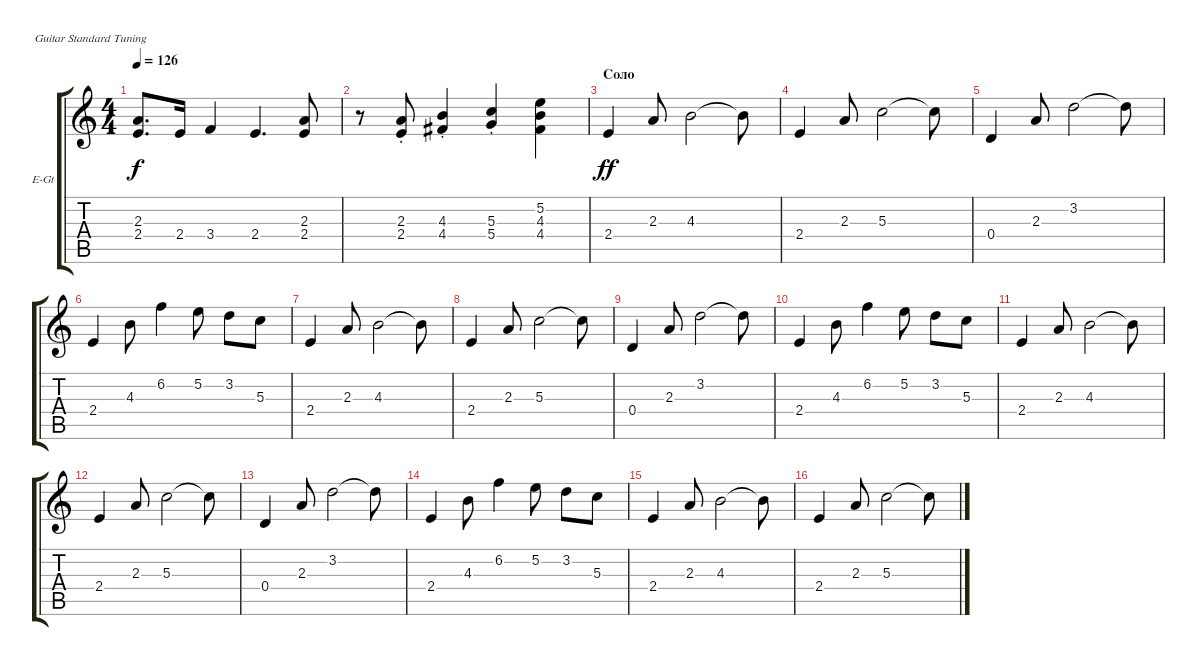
\defaultSystemsLayout 4
\bracketExtendMode groupsimilarinstruments
\firstSystemTrackNameOrientation horizontal
\otherSystemsTrackNameOrientation horizontal
\track ("Г. Каспарян" "E-Gt") {instrument overdrivenguitar}
\staff {score tabs}
\tuning (E4 B3 G3 D3 A2 E2)
\ts (4 4)
\tempo 126
\clef g2
\ks c
(2.4 2.3).8{d dy f} 2.4.16 3.4.4 2.4.4{d} (2.4 2.3).8 |
r.8 (2.4{st} 2.3{st}).8 (4.4{st} 4.3{st}).4 (5.4{st} 5.3{st}).4 (4.3 5.2 4.4).4 |
\section ("" "Соло")
2.4.4{dy ff} 2.3.8 4.3.2 4.3{t}.8 |
2.4.4 2.3.8 5.3.2 5.3{t}.8 |
0.4.4 2.3.8 3.2.2 3.2{t}.8 |
2.4.4 4.3.8 6.2.4 5.2.8 3.2.8 5.3.8 |
2.4.4 2.3.8 4.3.2 4.3{t}.8 |
2.4.4 2.3.8 5.3.2 5.3{t}.8 |
0.4.4 2.3.8 3.2.2 3.2{t}.8 |
2.4.4 4.3.8 6.2.4 5.2.8 3.2.8 5.3.8 |
2.4.4 2.3.8 4.3.2 4.3{t}.8 |
2.4.4 2.3.8 5.3.2 5.3{t}.8 |
0.4.4 2.3.8 3.2.2 3.2{t}.8 |
2.4.4 4.3.8 6.2.4 5.2.8 3.2.8 5.3.8 |
2.4.4 2.3.8 4.3.2 4.3{t}.8 |
2.4.4 2.3.8 5.3.2 5.3{t}.8
